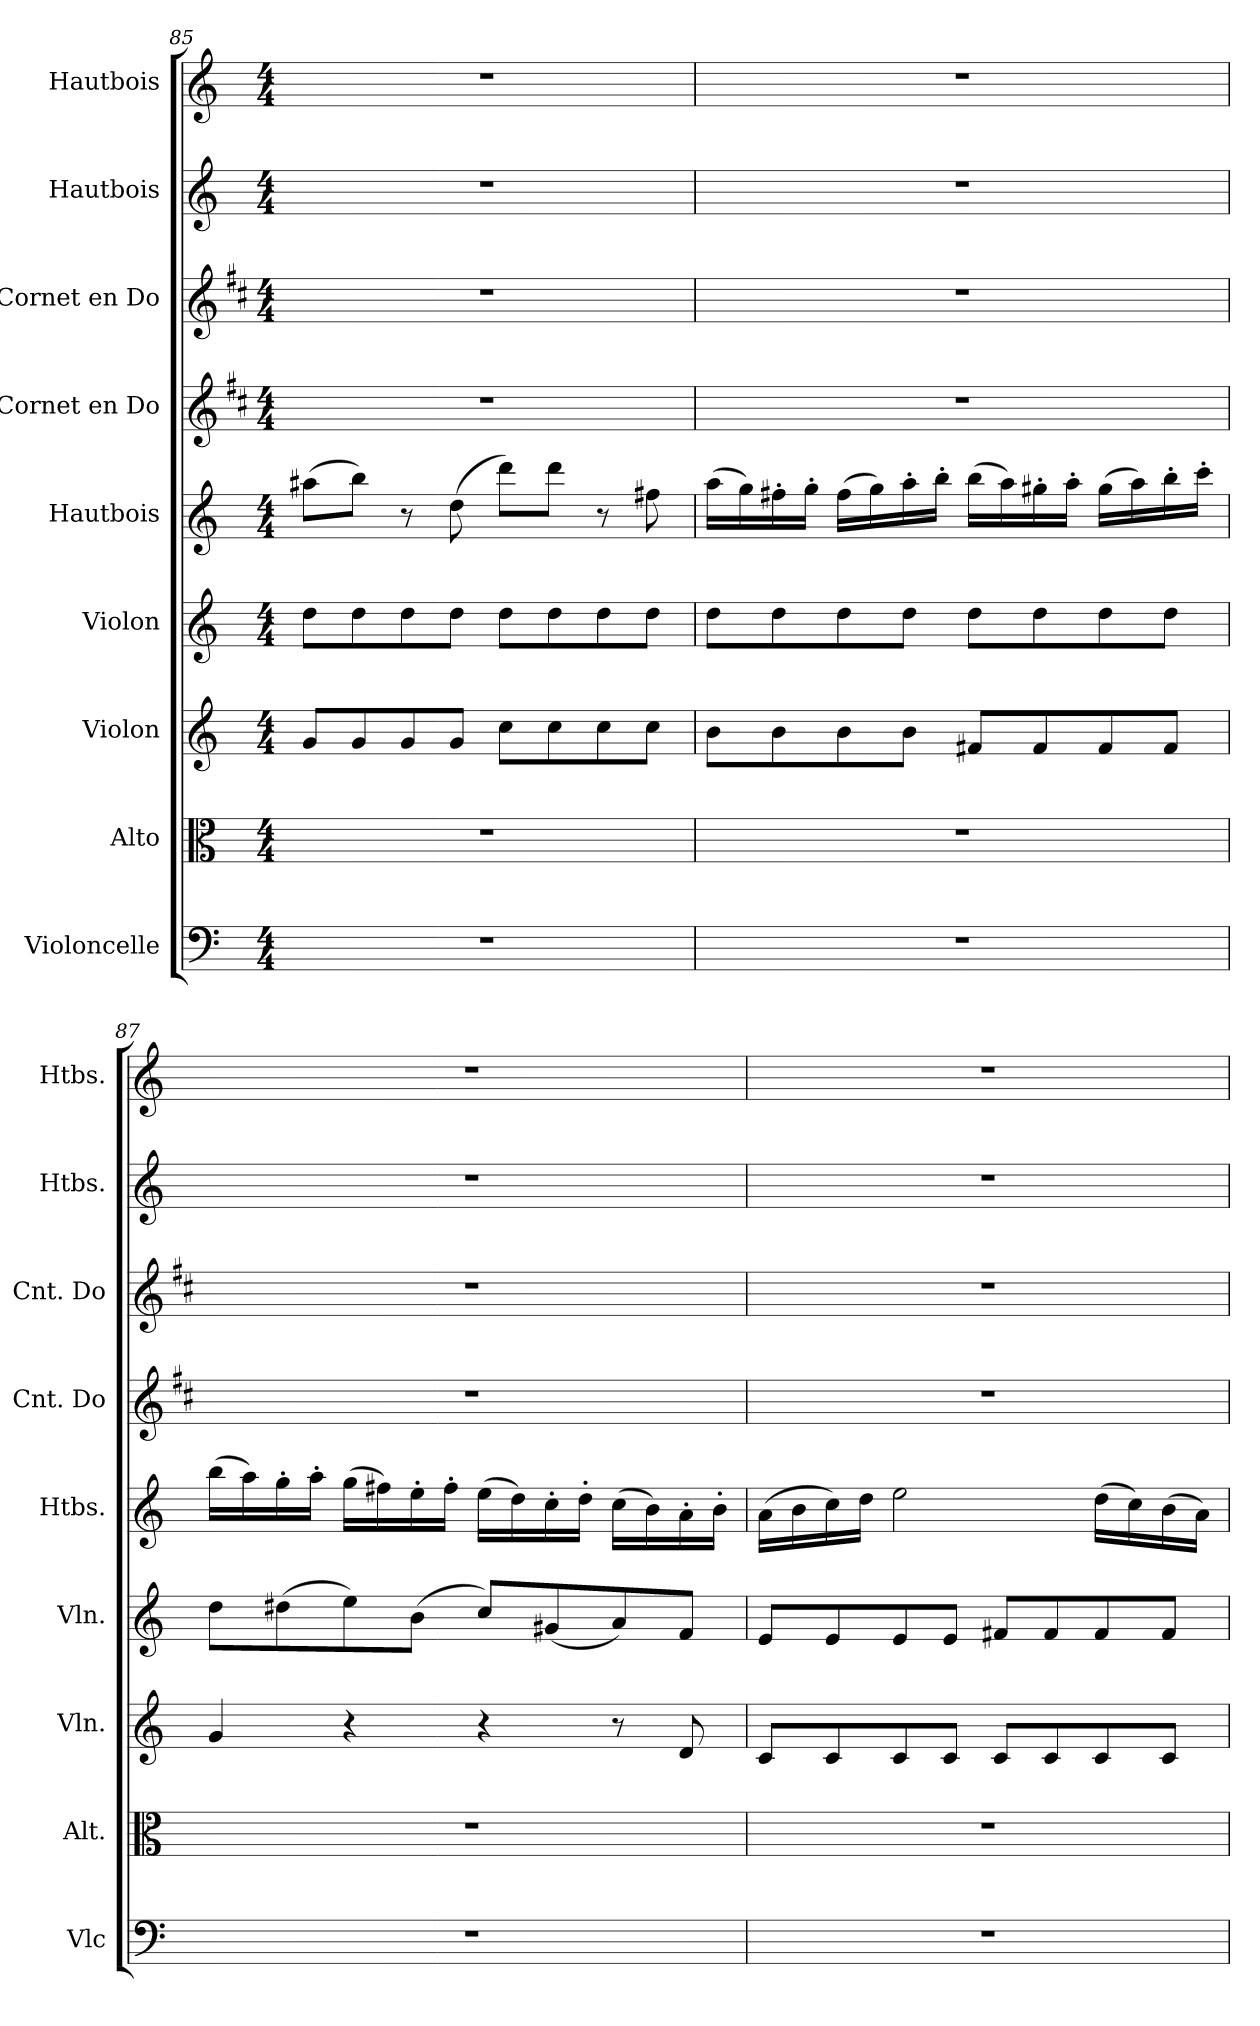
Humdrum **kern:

**kern	**kern	**kern	**kern	**kern	**kern	**kern	**kern	**kern
*part9	*part8	*part7	*part6	*part5	*part4	*part3	*part2	*part1
*staff9	*staff8	*staff7	*staff6	*staff5	*staff4	*staff3	*staff2	*staff1
*I"Violoncelle	*I"Alto	*I"Violon	*I"Violon	*I"Hautbois	*I"Cornet en Do	*I"Cornet en Do	*I"Hautbois	*I"Hautbois
*I'Vlc	*I'Alt.	*I'Vln.	*I'Vln.	*I'Htbs.	*I'Cnt. Do	*I'Cnt. Do	*I'Htbs.	*I'Htbs.
!!LO:PB:g=z
*clefF4	*clefC3	*clefG2	*clefG2	*clefG2	*clefG2	*clefG2	*clefG2	*clefG2
*	*	*	*	*	*ITrd1c2	*ITrd1c2	*	*
*k[]	*k[]	*k[]	*k[]	*k[]	*k[]	*k[]	*k[]	*k[]
*M4/4	*M4/4	*M4/4	*M4/4	*M4/4	*M4/4	*M4/4	*M4/4	*M4/4
=85	=85	=85	=85	=85	=85	=85	=85	=85
1r	1r	8g/L	8dd\L	(8aa#X\L	1r	1r	1r	1r
.	.	8g/	8dd\	8bb\J)	.	.	.	.
.	.	8g/	8dd\	8r	.	.	.	.
.	.	8g/J	8dd\J	(8dd\	.	.	.	.
.	.	8cc\L	8dd\L	8ddd\L)	.	.	.	.
.	.	8cc\	8dd\	8ddd\J	.	.	.	.
.	.	8cc\	8dd\	8r	.	.	.	.
.	.	8cc\J	8dd\J	8ff#X\	.	.	.	.
=86	=86	=86	=86	=86	=86	=86	=86	=86
1r	1r	8b\L	8dd\L	(16aa\LL	1r	1r	1r	1r
.	.	.	.	16gg\)	.	.	.	.
.	.	8b\	8dd\	16ff#X'\	.	.	.	.
.	.	.	.	16gg'\JJ	.	.	.	.
.	.	8b\	8dd\	(16ff#\LL	.	.	.	.
.	.	.	.	16gg\)	.	.	.	.
.	.	8b\J	8dd\J	16aa'\	.	.	.	.
.	.	.	.	16bb'\JJ	.	.	.	.
.	.	8f#X/L	8dd\L	(16bb\LL	.	.	.	.
.	.	.	.	16aa\)	.	.	.	.
.	.	8f#/	8dd\	16gg#X'\	.	.	.	.
.	.	.	.	16aa'\JJ	.	.	.	.
.	.	8f#/	8dd\	(16gg#\LL	.	.	.	.
.	.	.	.	16aa\)	.	.	.	.
.	.	8f#/J	8dd\J	16bb'\	.	.	.	.
.	.	.	.	16ccc'\JJ	.	.	.	.
!!LO:PB:g=z
=87	=87	=87	=87	=87	=87	=87	=87	=87
1r	1r	4g/	8dd\L	(16bb\LL	1r	1r	1r	1r
.	.	.	.	16aa\)	.	.	.	.
.	.	.	(8dd#X\	16gg'\	.	.	.	.
.	.	.	.	16aa'\JJ	.	.	.	.
.	.	4r	8ee\)	(16gg\LL	.	.	.	.
.	.	.	.	16ff#X\)	.	.	.	.
.	.	.	(8b\J	16ee'\	.	.	.	.
.	.	.	.	16ff#'\JJ	.	.	.	.
.	.	4r	8cc/L)	(16ee\LL	.	.	.	.
.	.	.	.	16dd\)	.	.	.	.
.	.	.	(8g#X/	16cc'\	.	.	.	.
.	.	.	.	16dd'\JJ	.	.	.	.
.	.	8r	8a/)	(16cc\LL	.	.	.	.
.	.	.	.	16b\)	.	.	.	.
.	.	8d/	8f/J	16a'\	.	.	.	.
.	.	.	.	16b'\JJ	.	.	.	.
=88	=88	=88	=88	=88	=88	=88	=88	=88
1r	1r	8c/L	8e/L	(16a\LL	1r	1r	1r	1r
.	.	.	.	16b\	.	.	.	.
.	.	8c/	8e/	16cc\)	.	.	.	.
.	.	.	.	16dd\JJ	.	.	.	.
.	.	8c/	8e/	2ee\	.	.	.	.
.	.	8c/J	8e/J	.	.	.	.	.
.	.	8c/L	8f#X/L	.	.	.	.	.
.	.	8c/	8f#/	.	.	.	.	.
.	.	8c/	8f#/	(16dd\LL	.	.	.	.
.	.	.	.	16cc\)	.	.	.	.
.	.	8c/J	8f#/J	(16b\	.	.	.	.
.	.	.	.	16a\JJ)	.	.	.	.
=	=	=	=	=	=	=	=	=
*-	*-	*-	*-	*-	*-	*-	*-	*-
